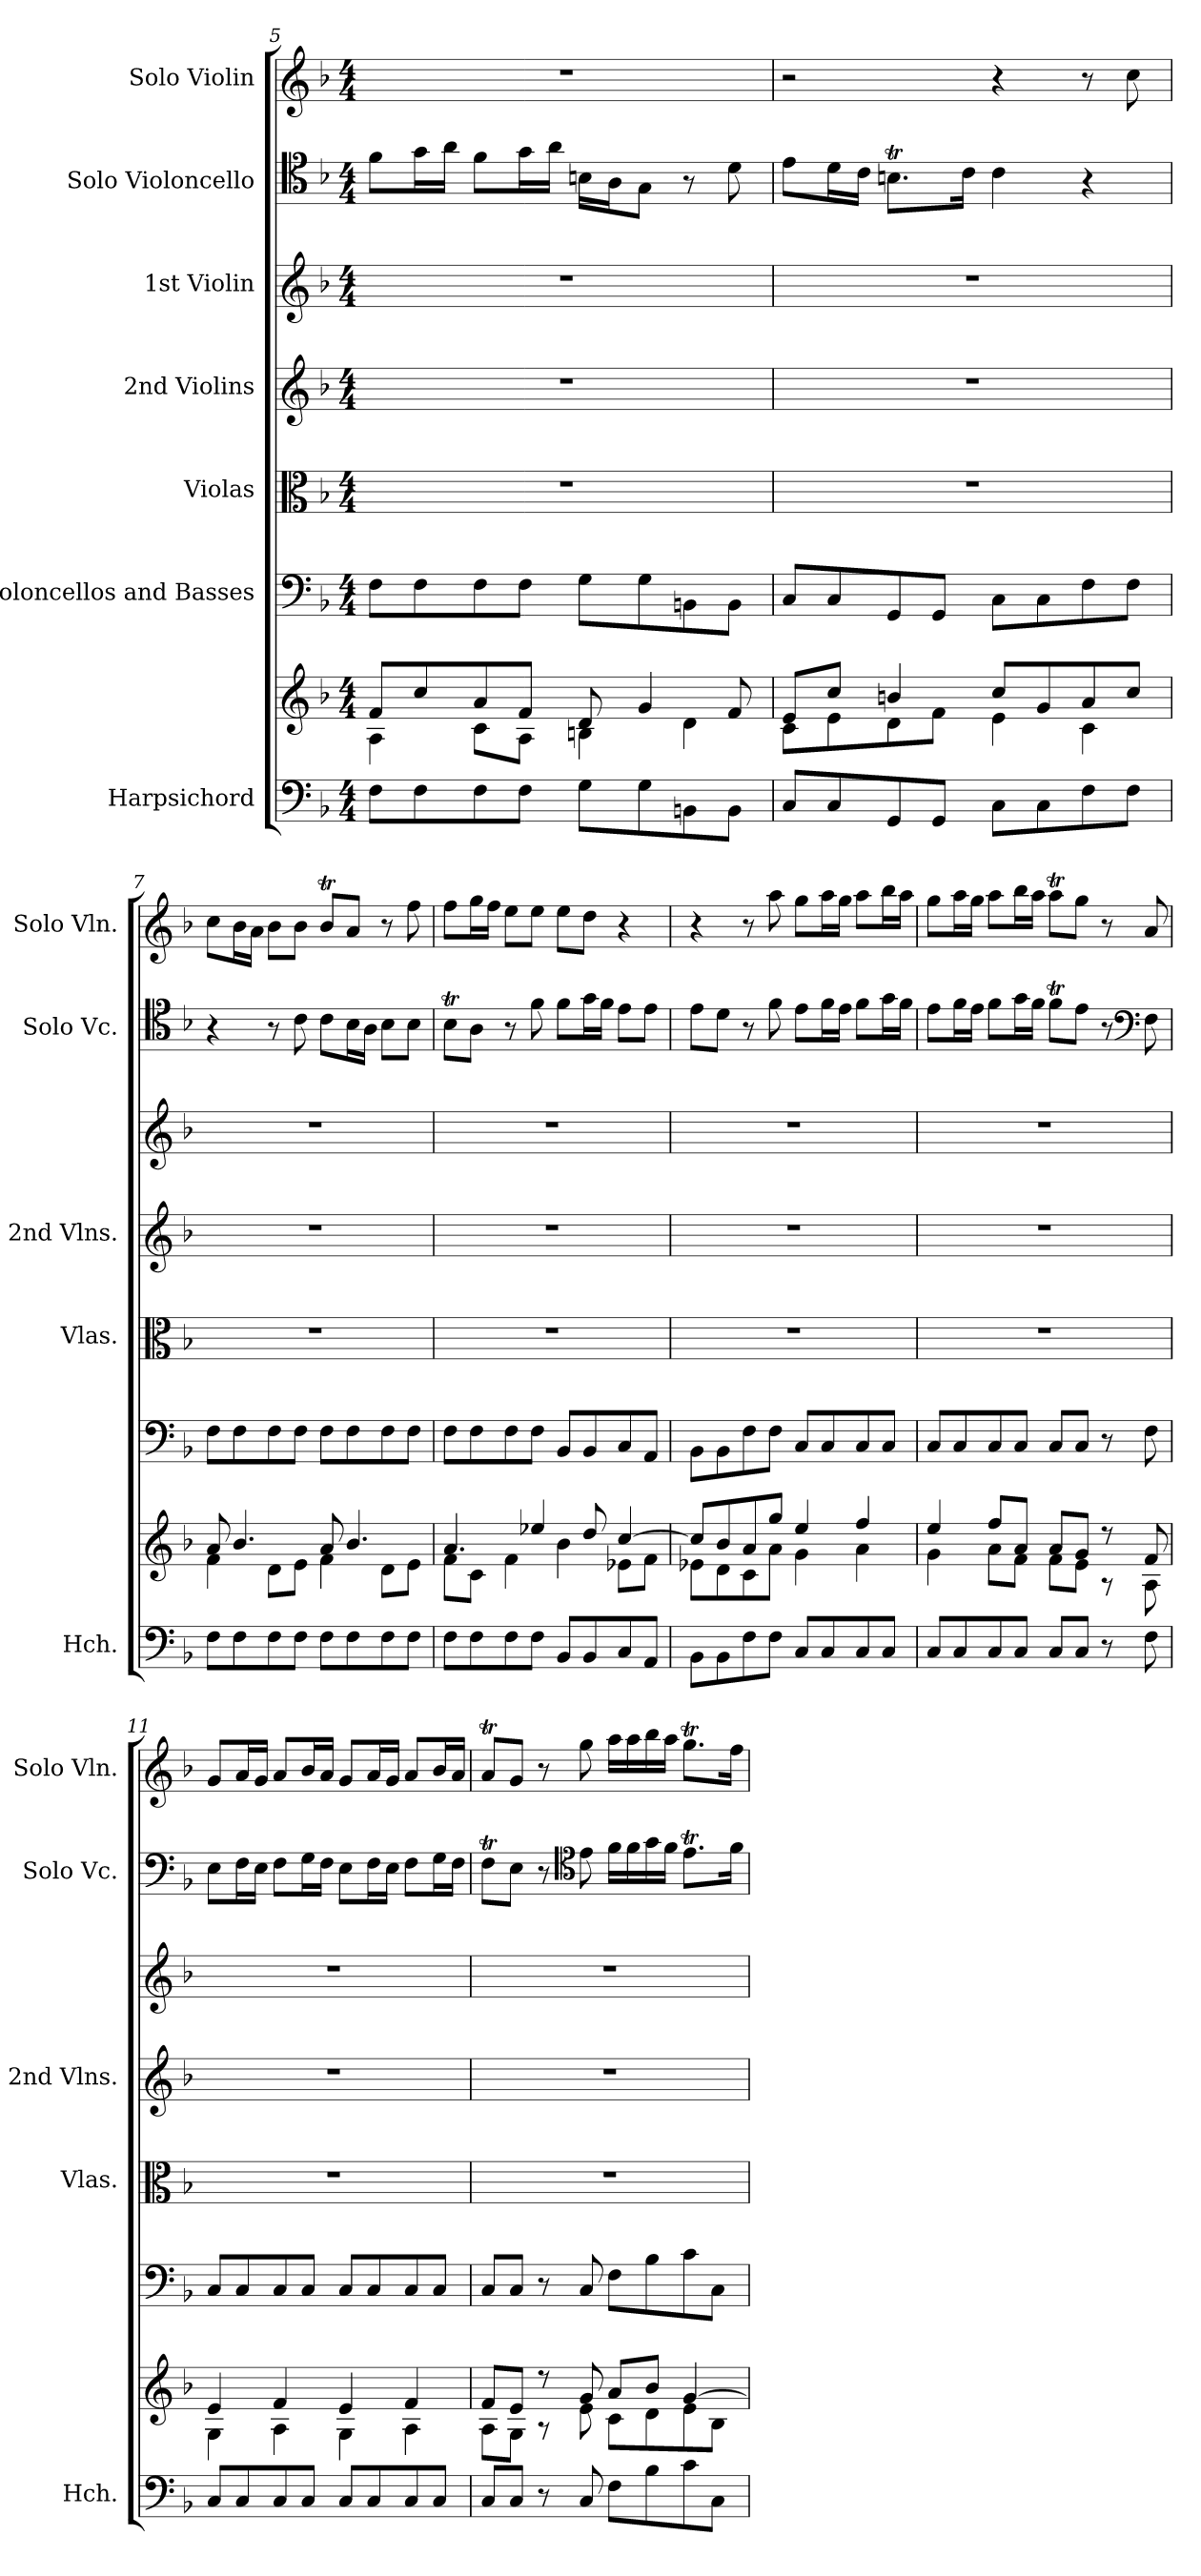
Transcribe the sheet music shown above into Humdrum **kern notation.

**kern	**kern	**kern	**kern	**kern	**kern	**kern	**kern
*part7	*part7	*part6	*part5	*part4	*part3	*part2	*part1
*staff8	*staff7	*staff6	*staff5	*staff4	*staff3	*staff2	*staff1
*I"Harpsichord	*	*I"Violoncellos and Basses	*I"Violas	*I"2nd Violins	*I"1st Violin	*I"Solo Violoncello	*I"Solo Violin
*I'Hch.	*	*	*I'Vlas.	*I'2nd Vlns.	*	*I'Solo Vc.	*I'Solo Vln.
*clefF4	*clefG2	*clefF4	*clefC3	*clefG2	*clefG2	*clefC4	*clefG2
*k[b-]	*k[b-]	*k[b-]	*k[b-]	*k[b-]	*k[b-]	*k[b-]	*k[b-]
*M4/4	*M4/4	*M4/4	*M4/4	*M4/4	*M4/4	*M4/4	*M4/4
=5	=5	=5	=5	=5	=5	=5	=5
*	*^	*	*	*	*	*	*
8F\L	8f/L	4A\	8F\L	1r	1r	1r	8f\L	1r
8F\	8cc/	.	8F\	.	.	.	16g\L	.
.	.	.	.	.	.	.	16a\JJ	.
8F\	8a/	8c\L	8F\	.	.	.	8f\L	.
8F\J	8f/J	8A\J	8F\J	.	.	.	16g\L	.
.	.	.	.	.	.	.	16a\JJ	.
8G\L	8d/	4Bn\	8G\L	.	.	.	16Bn\LL	.
.	.	.	.	.	.	.	16A\J	.
8G\	4g/	.	8G\	.	.	.	8G\J	.
8BBn\	.	4d\	8BBn\	.	.	.	8r	.
8BB\J	8f/	.	8BB\J	.	.	.	8d\	.
=6	=6	=6	=6	=6	=6	=6	=6	=6
8C/L	8e/L	8c\L	8C/L	1r	1r	1r	8e\L	2r
8C/	8cc/J	8e\	8C/	.	.	.	16d\L	.
.	.	.	.	.	.	.	16c\JJ	.
8GG/	4bn/	8d\	8GG/	.	.	.	8.Bnt\L	.
8GG/J	.	8f\J	8GG/J	.	.	.	.	.
.	.	.	.	.	.	.	16c\Jk	.
8C\L	8cc/L	4e\	8C\L	.	.	.	4c\	4r
8C\	8g/	.	8C\	.	.	.	.	.
8F\	8a/	4c\	8F\	.	.	.	4r	8r
8F\J	8cc/J	.	8F\J	.	.	.	.	8cc\
=7	=7	=7	=7	=7	=7	=7	=7	=7
8F\L	8a/	4f\	8F\L	1r	1r	1r	4r	8cc\L
8F\	4.b-/	.	8F\	.	.	.	.	16b-\L
.	.	.	.	.	.	.	.	16a\JJ
8F\	.	8d\L	8F\	.	.	.	8r	8b-\L
8F\J	.	8e\J	8F\J	.	.	.	8c\	8b-\J
8F\L	8a/	4f\	8F\L	.	.	.	8c\L	8b-T/L
8F\	4.b-/	.	8F\	.	.	.	16B-\L	8a/J
.	.	.	.	.	.	.	16A\JJ	.
8F\	.	8d\L	8F\	.	.	.	8B-\L	8r
8F\J	.	8e\J	8F\J	.	.	.	8B-\J	8ff\
!!LO:LB:g=z
=8	=8	=8	=8	=8	=8	=8	=8	=8
8F\L	4.a/	8f\L	8F\L	1r	1r	1r	8B-T\L	8ff\L
8F\	.	8c\J	8F\	.	.	.	8A\J	16gg\L
.	.	.	.	.	.	.	.	16ff\JJ
8F\	.	4f\	8F\	.	.	.	8r	8ee\L
8F\J	4ee-X/	.	8F\J	.	.	.	8f\	8ee\J
8BB-/L	.	4b-\	8BB-/L	.	.	.	8f\L	8ee\L
8BB-/	8dd/	.	8BB-/	.	.	.	16g\L	8dd\J
.	.	.	.	.	.	.	16f\JJ	.
8C/	[4cc/	8e-X\L	8C/	.	.	.	8e\L	4r
8AA/J	.	8f\J	8AA/J	.	.	.	8e\J	.
=9	=9	=9	=9	=9	=9	=9	=9	=9
8BB-\L	8cc/L]	8e-X\L	8BB-\L	1r	1r	1r	8e\L	4r
8BB-\	8b-/	8d\	8BB-\	.	.	.	8d\J	.
8F\	8a/	8c\	8F\	.	.	.	8r	8r
8F\J	8gg/J	8a\J	8F\J	.	.	.	8f\	8aa\
8C/L	4ee/	4g\	8C/L	.	.	.	8e\L	8gg\L
8C/	.	.	8C/	.	.	.	16f\L	16aa\L
.	.	.	.	.	.	.	16e\JJ	16gg\JJ
8C/	4ff/	4a\	8C/	.	.	.	8f\L	8aa\L
8C/J	.	.	8C/J	.	.	.	16g\L	16bb-\L
.	.	.	.	.	.	.	16f\JJ	16aa\JJ
=10	=10	=10	=10	=10	=10	=10	=10	=10
8C/L	4ee/	4g\	8C/L	1r	1r	1r	8e\L	8gg\L
8C/	.	.	8C/	.	.	.	16f\L	16aa\L
.	.	.	.	.	.	.	16e\JJ	16gg\JJ
8C/	8ff/L	8a\L	8C/	.	.	.	8f\L	8aa\L
8C/J	8a/J	8f\J	8C/J	.	.	.	16g\L	16bb-\L
.	.	.	.	.	.	.	16f\JJ	16aa\JJ
8C/L	8a/L	8f\L	8C/L	.	.	.	8fT\L	8aat\L
8C/J	8g/J	8e\J	8C/J	.	.	.	8e\J	8gg\J
8r	8r	8r	8r	.	.	.	8r	8r
*	*	*	*	*	*	*	*clefF4	*
8F\	8f/	8A\	8F\	.	.	.	8F\	8a/
=11	=11	=11	=11	=11	=11	=11	=11	=11
8C/L	4e/	4G\	8C/L	1r	1r	1r	8E\L	8g/L
8C/	.	.	8C/	.	.	.	16F\L	16a/L
.	.	.	.	.	.	.	16E\JJ	16g/JJ
8C/	4f/	4A\	8C/	.	.	.	8F\L	8a/L
8C/J	.	.	8C/J	.	.	.	16G\L	16b-/L
.	.	.	.	.	.	.	16F\JJ	16a/JJ
8C/L	4e/	4G\	8C/L	.	.	.	8E\L	8g/L
8C/	.	.	8C/	.	.	.	16F\L	16a/L
.	.	.	.	.	.	.	16E\JJ	16g/JJ
8C/	4f/	4A\	8C/	.	.	.	8F\L	8a/L
8C/J	.	.	8C/J	.	.	.	16G\L	16b-/L
.	.	.	.	.	.	.	16F\JJ	16a/JJ
!!LO:PB:g=z
=12	=12	=12	=12	=12	=12	=12	=12	=12
8C/L	8f/L	8A\L	8C/L	1r	1r	1r	8FT\L	8at/L
8C/J	8e/J	8G\J	8C/J	.	.	.	8E\J	8g/J
8r	8r	8r	8r	.	.	.	8r	8r
*	*	*	*	*	*	*	*clefC4	*
8C/	8g/	8e\	8C/	.	.	.	8e\	8gg\
8F\L	8a/L	8c\L	8F\L	.	.	.	16f\LL	16aa\LL
.	.	.	.	.	.	.	16f\	16aa\
8B-\	8b-/J	8d\	8B-\	.	.	.	16g\	16bb-\
.	.	.	.	.	.	.	16f\JJ	16aa\JJ
8c\	[4g/	8e\	8c\	.	.	.	8.et\L	8.ggT\L
8C\J	.	8B-\J	8C\J	.	.	.	.	.
.	.	.	.	.	.	.	16f\Jk	16ff\Jk
*	*v	*v	*	*	*	*	*	*
=	=	=	=	=	=	=	=
*-	*-	*-	*-	*-	*-	*-	*-
